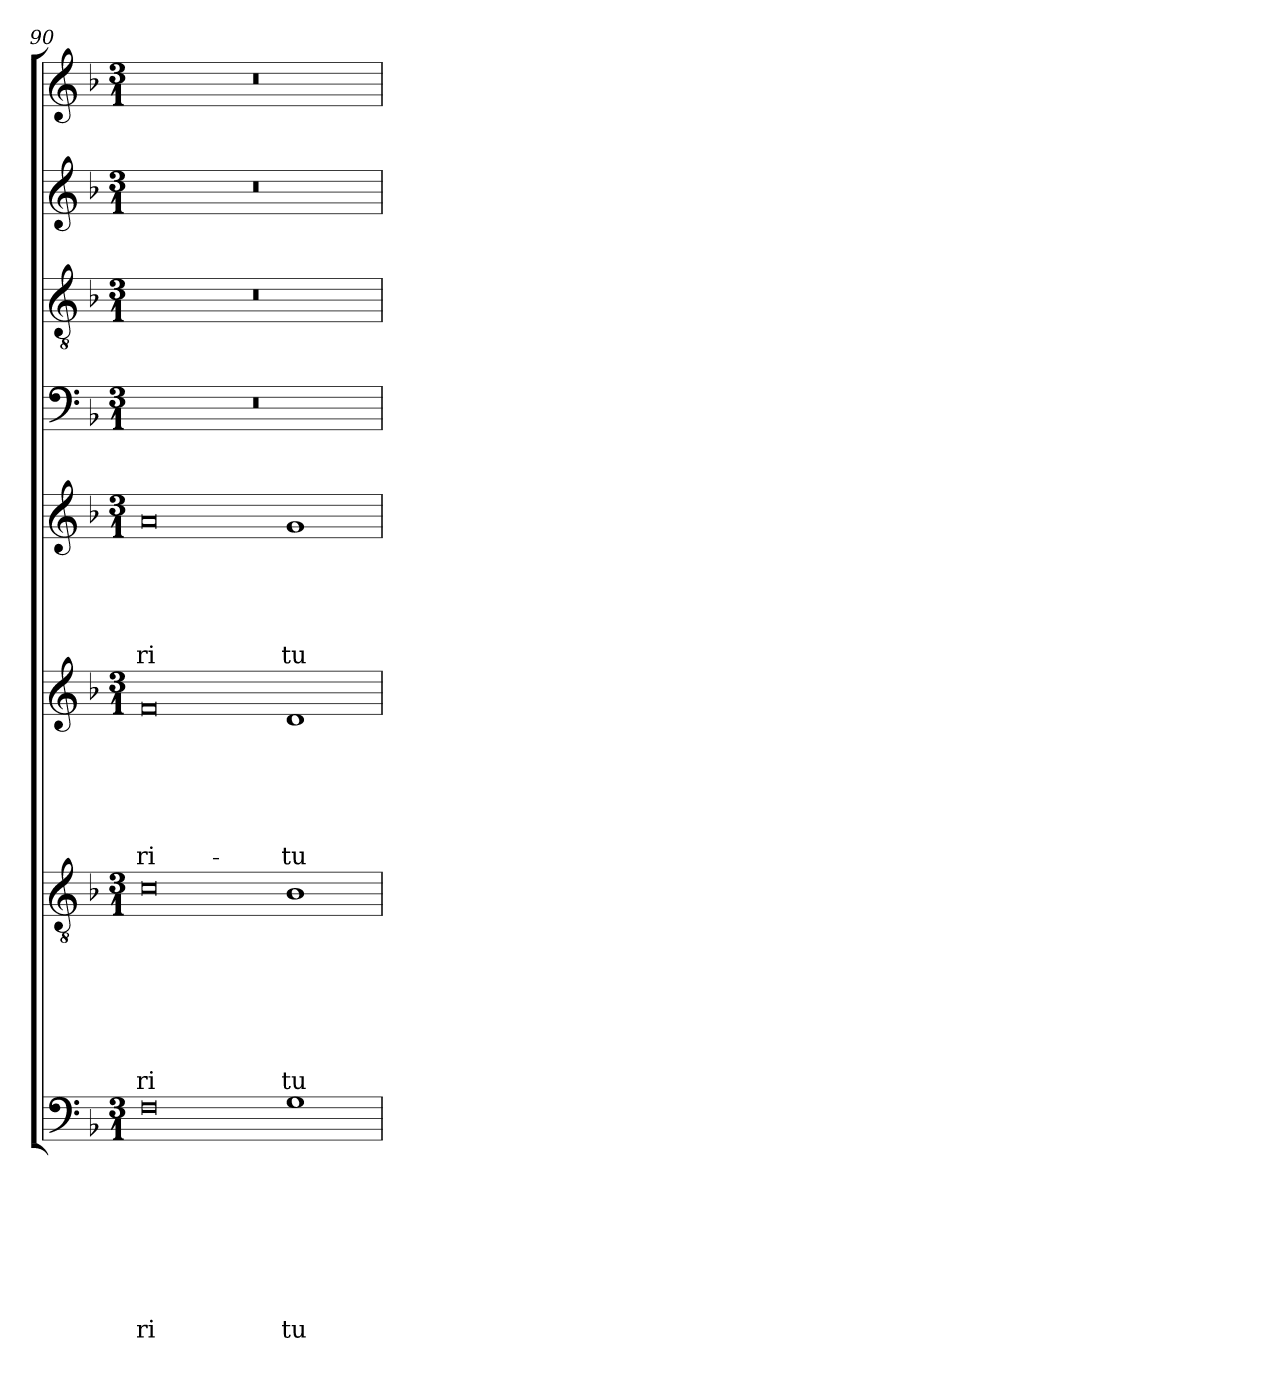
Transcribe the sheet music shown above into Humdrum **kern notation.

**kern	**text	**text	**text	**text	**text	**text	**text	**text	**kern	**text	**text	**text	**text	**text	**text	**text	**kern	**text	**text	**text	**text	**text	**text	**kern	**text	**text	**text	**text	**text	**kern	**kern	**kern	**kern
*part8	*part8	*part8	*part8	*part8	*part8	*part8	*part8	*part8	*part7	*part7	*part7	*part7	*part7	*part7	*part7	*part7	*part6	*part6	*part6	*part6	*part6	*part6	*part6	*part5	*part5	*part5	*part5	*part5	*part5	*part4	*part3	*part2	*part1
*staff8	*staff8	*staff8	*staff8	*staff8	*staff8	*staff8	*staff8	*staff8	*staff7	*staff7	*staff7	*staff7	*staff7	*staff7	*staff7	*staff7	*staff6	*staff6	*staff6	*staff6	*staff6	*staff6	*staff6	*staff5	*staff5	*staff5	*staff5	*staff5	*staff5	*staff4	*staff3	*staff2	*staff1
*clefF4	*	*	*	*	*	*	*	*	*clefGv2	*	*	*	*	*	*	*	*clefG2	*	*	*	*	*	*	*clefG2	*	*	*	*	*	*clefF4	*clefGv2	*clefG2	*clefG2
*k[b-]	*	*	*	*	*	*	*	*	*k[b-]	*	*	*	*	*	*	*	*k[b-]	*	*	*	*	*	*	*k[b-]	*	*	*	*	*	*k[b-]	*k[b-]	*k[b-]	*k[b-]
*F:	*	*	*	*	*	*	*	*	*F:	*	*	*	*	*	*	*	*F:	*	*	*	*	*	*	*F:	*	*	*	*	*	*F:	*F:	*F:	*F:
*M3/1	*	*	*	*	*	*	*	*	*M3/1	*	*	*	*	*	*	*	*M3/1	*	*	*	*	*	*	*M3/1	*	*	*	*	*	*M3/1	*M3/1	*M3/1	*M3/1
=90	=90	=90	=90	=90	=90	=90	=90	=90	=90	=90	=90	=90	=90	=90	=90	=90	=90	=90	=90	=90	=90	=90	=90	=90	=90	=90	=90	=90	=90	=90	=90	=90	=90
!	!	!	!	!	!	!	!	!LO:LY:b	!	!	!	!	!	!	!	!LO:LY:b	!	!	!	!	!	!	!LO:LY:b	!	!	!	!	!	!LO:LY:b	!	!	!	!
0F	.	.	.	.	.	.	.	ri	0c	.	.	.	.	.	.	ri	0f	.	.	.	.	.	-ri-	0a	.	.	.	.	ri	0.r	0.r	0.r	0.r
!	!	!	!	!	!	!	!	!LO:LY:b	!	!	!	!	!	!	!	!LO:LY:b	!	!	!	!	!	!	!LO:LY:b	!	!	!	!	!	!LO:LY:b	!	!	!	!
1G	.	.	.	.	.	.	.	tu	1B-	.	.	.	.	.	.	tu	1d	.	.	.	.	.	-tu-	1g	.	.	.	.	tu	.	.	.	.
=	=	=	=	=	=	=	=	=	=	=	=	=	=	=	=	=	=	=	=	=	=	=	=	=	=	=	=	=	=	=	=	=	=
*-	*-	*-	*-	*-	*-	*-	*-	*-	*-	*-	*-	*-	*-	*-	*-	*-	*-	*-	*-	*-	*-	*-	*-	*-	*-	*-	*-	*-	*-	*-	*-	*-	*-
